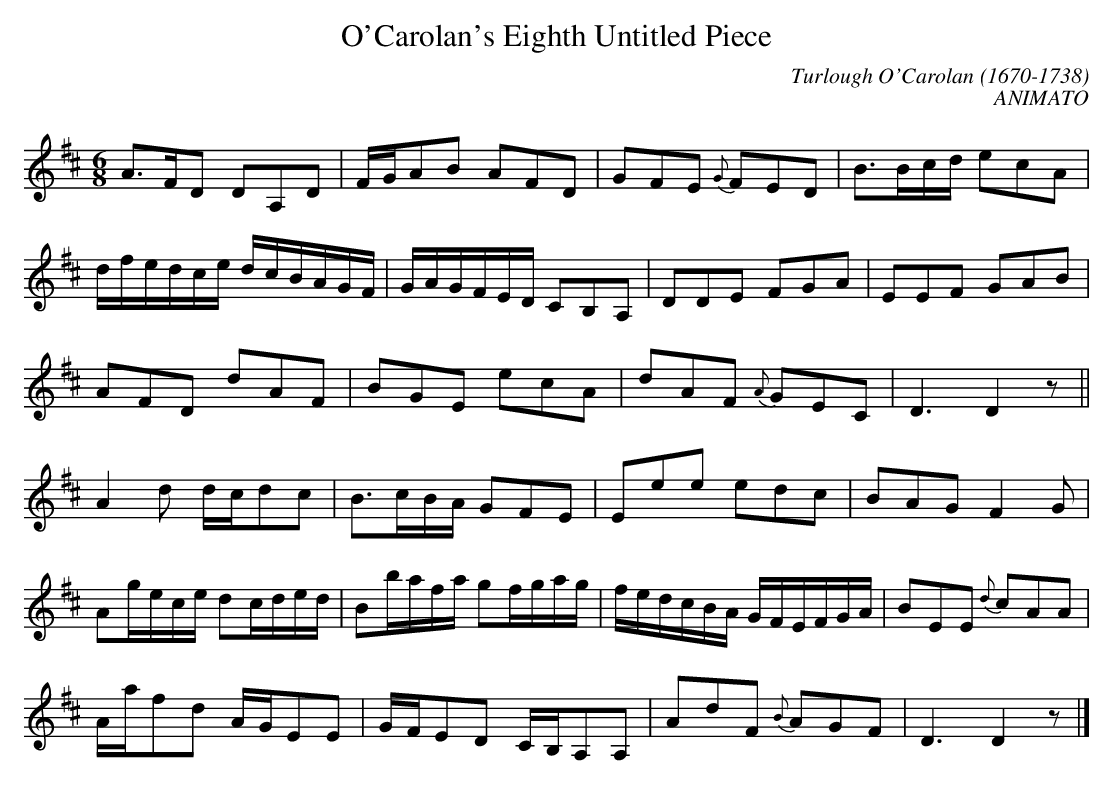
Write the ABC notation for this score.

X:1occ
T:O'Carolan's Eighth Untitled Piece
C:Turlough O'Carolan (1670-1738)
C:ANIMATO
M:6/8
L:1/8
K:D
A3/2F/2D DA,D|F/2G/2AB AFD|GFE {G}FED|B3/2B/2c/2d/2 ecA|
d/2f/2e/2d/2c/2e/2 d/2c/2B/2A/2G/2F/2|G/2A/2G/2F/2E/2D/2 CB,A,|DDE FGA|EEF GAB|
AFD dAF|BGE ecA|dAF {A}GEC|D3D2z||
A2d d/2c/2dc|B3/2c/2B/2A/2 GFE|Eee edc|BAG F2G|
Ag/2e/2c/2e/2 dc/2d/2e/2d/2|Bb/2a/2f/2a/2 gf/2g/2a/2g/2|f/2e/2d/2c/2B/2A/2 G/2F/2E/2F/2G/2A/2|BEE {d}cAA|
A/2a/2fd A/2G/2EE|G/2F/2ED C/2B,/2A,A,|AdF {B}AGF|D3D2z|]
